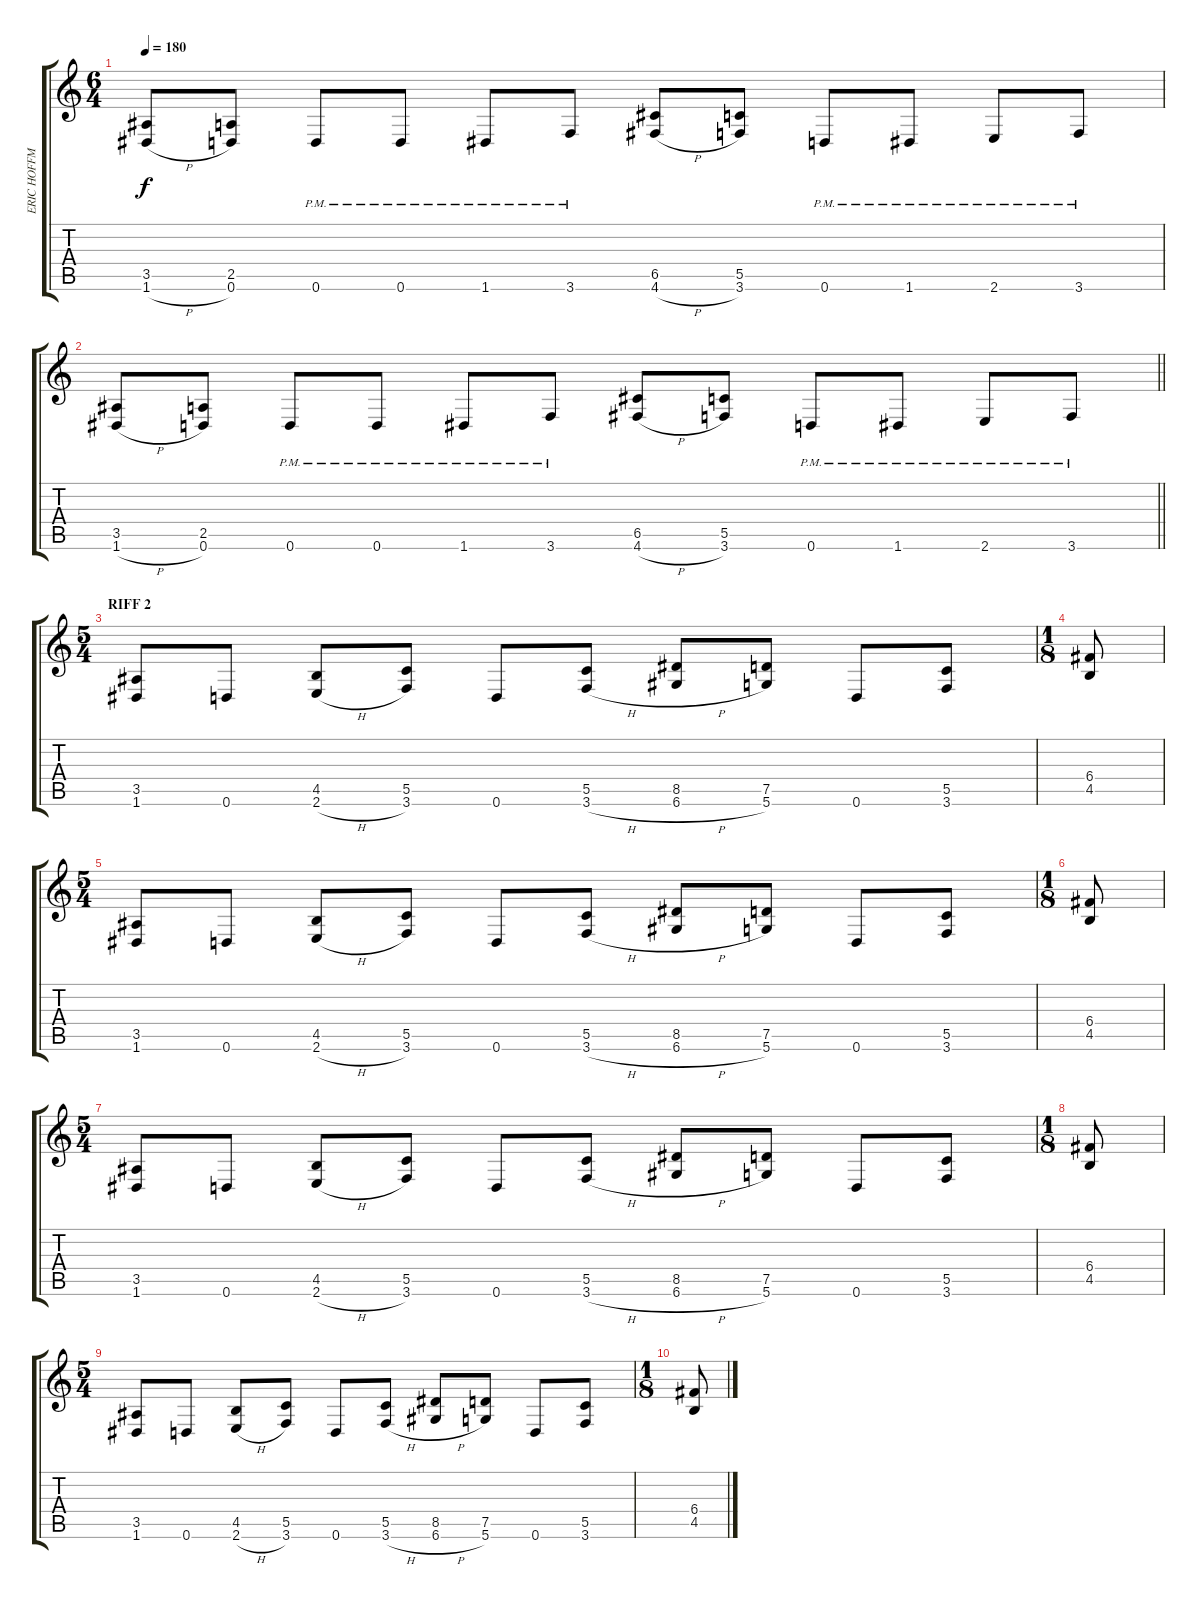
\track ("ERIC HOFFMAN" "ERIC HOFFM") {instrument overdrivenguitar}
\staff {score tabs}
\tuning (D4 A3 F3 C3 G2 D2) {hide}
\ts (6 4)
\tempo 180
\clef g2
\ks c
(3.5 1.6{h}).8{dy f} (2.5 0.6).8 0.6{pm}.8 0.6{pm}.8 1.6{pm}.8 3.6{pm}.8 (6.5 4.6{h}).8 (5.5 3.6).8 0.6{pm}.8 1.6{pm}.8 2.6{pm}.8 3.6{pm}.8 |
\barLineRight lightlight
(3.5 1.6{h}).8 (2.5 0.6).8 0.6{pm}.8 0.6{pm}.8 1.6{pm}.8 3.6{pm}.8 (6.5 4.6{h}).8 (5.5 3.6).8 0.6{pm}.8 1.6{pm}.8 2.6{pm}.8 3.6{pm}.8 |
\ts (5 4)
\section ("" "RIFF 2")
(3.5 1.6).8 0.6.8 (4.5 2.6{h}).8 (5.5 3.6).8 0.6.8 (5.5 3.6{h}).8 (8.5 6.6{h}).8 (7.5 5.6).8 0.6.8 (5.5 3.6).8 |
\ts (1 8)
(6.4 4.5).8 |
\ts (5 4)
(3.5 1.6).8 0.6.8 (4.5 2.6{h}).8 (5.5 3.6).8 0.6.8 (5.5 3.6{h}).8 (8.5 6.6{h}).8 (7.5 5.6).8 0.6.8 (5.5 3.6).8 |
\ts (1 8)
(6.4 4.5).8 |
\ts (5 4)
(3.5 1.6).8 0.6.8 (4.5 2.6{h}).8 (5.5 3.6).8 0.6.8 (5.5 3.6{h}).8 (8.5 6.6{h}).8 (7.5 5.6).8 0.6.8 (5.5 3.6).8 |
\ts (1 8)
(6.4 4.5).8 |
\ts (5 4)
(3.5 1.6).8 0.6.8 (4.5 2.6{h}).8 (5.5 3.6).8 0.6.8 (5.5 3.6{h}).8 (8.5 6.6{h}).8 (7.5 5.6).8 0.6.8 (5.5 3.6).8 |
\ts (1 8)
(6.4 4.5).8
